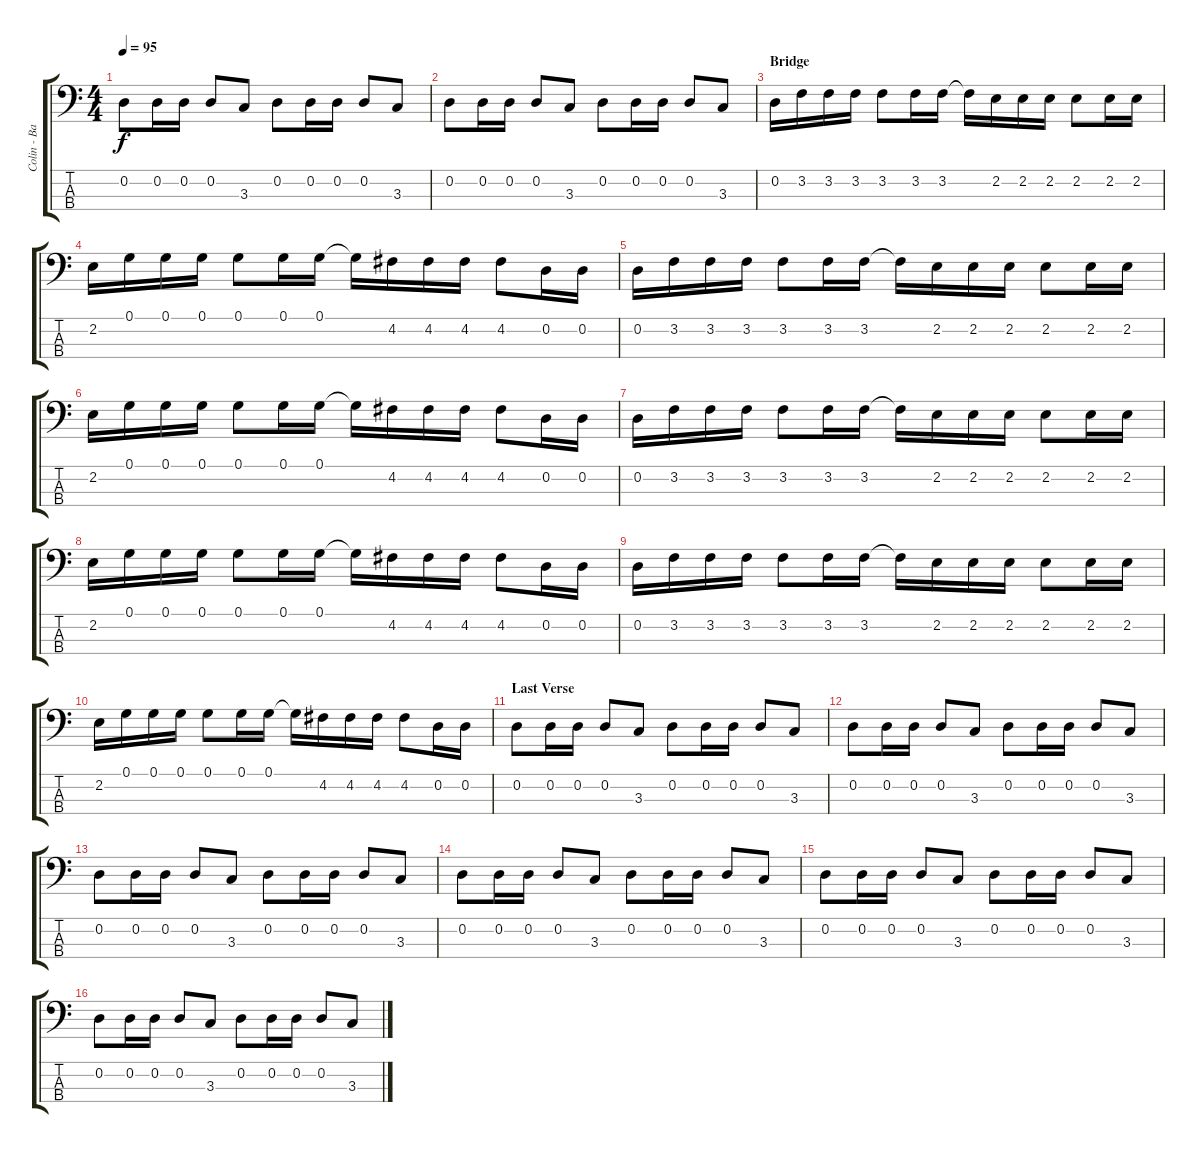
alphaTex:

\track ("Colin - Bass" "Colin - Ba") {instrument electricbassfinger}
\staff {score tabs}
\tuning (G2 D2 A1 D1) {hide}
\ts (4 4)
\tempo 95
\clef f4
\ks c
0.2.8{dy f} 0.2.16 0.2.16 0.2.8 3.3.8 0.2.8 0.2.16 0.2.16 0.2.8 3.3.8 |
0.2.8 0.2.16 0.2.16 0.2.8 3.3.8 0.2.8 0.2.16 0.2.16 0.2.8 3.3.8 |
\section ("" "Bridge")
0.2.16 3.2.16 3.2.16 3.2.16 3.2.8 3.2.16 3.2.16 3.2{t}.16 2.2.16 2.2.16 2.2.16 2.2.8 2.2.16 2.2.16 |
2.2.16 0.1.16 0.1.16 0.1.16 0.1.8 0.1.16 0.1.16 0.1{t}.16 4.2.16 4.2.16 4.2.16 4.2.8 0.2.16 0.2.16 |
0.2.16 3.2.16 3.2.16 3.2.16 3.2.8 3.2.16 3.2.16 3.2{t}.16 2.2.16 2.2.16 2.2.16 2.2.8 2.2.16 2.2.16 |
2.2.16 0.1.16 0.1.16 0.1.16 0.1.8 0.1.16 0.1.16 0.1{t}.16 4.2.16 4.2.16 4.2.16 4.2.8 0.2.16 0.2.16 |
0.2.16 3.2.16 3.2.16 3.2.16 3.2.8 3.2.16 3.2.16 3.2{t}.16 2.2.16 2.2.16 2.2.16 2.2.8 2.2.16 2.2.16 |
2.2.16 0.1.16 0.1.16 0.1.16 0.1.8 0.1.16 0.1.16 0.1{t}.16 4.2.16 4.2.16 4.2.16 4.2.8 0.2.16 0.2.16 |
0.2.16 3.2.16 3.2.16 3.2.16 3.2.8 3.2.16 3.2.16 3.2{t}.16 2.2.16 2.2.16 2.2.16 2.2.8 2.2.16 2.2.16 |
2.2.16 0.1.16 0.1.16 0.1.16 0.1.8 0.1.16 0.1.16 0.1{t}.16 4.2.16 4.2.16 4.2.16 4.2.8 0.2.16 0.2.16 |
\section ("" "Last Verse")
0.2.8 0.2.16 0.2.16 0.2.8 3.3.8 0.2.8 0.2.16 0.2.16 0.2.8 3.3.8 |
0.2.8 0.2.16 0.2.16 0.2.8 3.3.8 0.2.8 0.2.16 0.2.16 0.2.8 3.3.8 |
0.2.8 0.2.16 0.2.16 0.2.8 3.3.8 0.2.8 0.2.16 0.2.16 0.2.8 3.3.8 |
0.2.8 0.2.16 0.2.16 0.2.8 3.3.8 0.2.8 0.2.16 0.2.16 0.2.8 3.3.8 |
0.2.8 0.2.16 0.2.16 0.2.8 3.3.8 0.2.8 0.2.16 0.2.16 0.2.8 3.3.8 |
0.2.8 0.2.16 0.2.16 0.2.8 3.3.8 0.2.8 0.2.16 0.2.16 0.2.8 3.3.8
